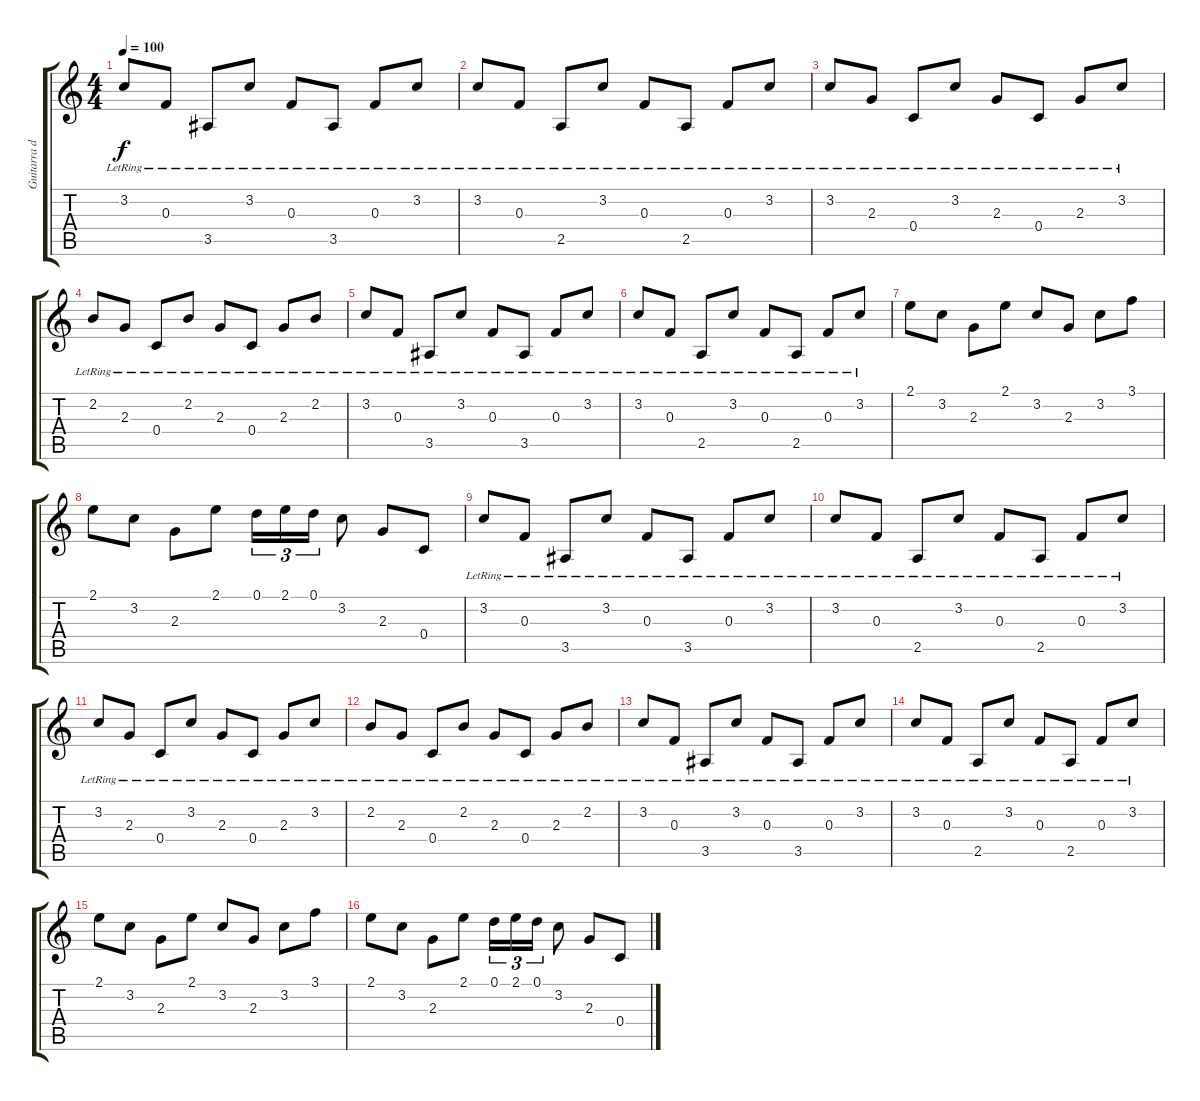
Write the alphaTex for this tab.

\track ("Guitarra distor 1" "Guitarra d") {instrument overdrivenguitar}
\staff {score tabs}
\tuning (D4 A3 F3 C3 G2 D2) {hide}
\ts (4 4)
\tempo 100
\clef g2
\ks c
3.2{lr}.8{dy f} 0.3{lr}.8 3.5{lr}.8 3.2{lr}.8 0.3{lr}.8 3.5{lr}.8 0.3{lr}.8 3.2{lr}.8 |
3.2{lr}.8 0.3{lr}.8 2.5{lr}.8 3.2{lr}.8 0.3{lr}.8 2.5{lr}.8 0.3{lr}.8 3.2{lr}.8 |
3.2{lr}.8 2.3{lr}.8 0.4{lr}.8 3.2{lr}.8 2.3{lr}.8 0.4{lr}.8 2.3{lr}.8 3.2{lr}.8 |
2.2{lr}.8 2.3{lr}.8 0.4{lr}.8 2.2{lr}.8 2.3{lr}.8 0.4{lr}.8 2.3{lr}.8 2.2{lr}.8 |
3.2{lr}.8 0.3{lr}.8 3.5{lr}.8 3.2{lr}.8 0.3{lr}.8 3.5{lr}.8 0.3{lr}.8 3.2{lr}.8 |
3.2{lr}.8 0.3{lr}.8 2.5{lr}.8 3.2{lr}.8 0.3{lr}.8 2.5{lr}.8 0.3{lr}.8 3.2{lr}.8 |
2.1.8 3.2.8 2.3.8 2.1.8 3.2.8 2.3.8 3.2.8 3.1.8 |
2.1.8 3.2.8 2.3.8 2.1.8 0.1.16{tu (3 2)} 2.1.16{tu (3 2)} 0.1.16{tu (3 2)} 3.2.8 2.3.8 0.4.8 |
3.2{lr}.8 0.3{lr}.8 3.5{lr}.8 3.2{lr}.8 0.3{lr}.8 3.5{lr}.8 0.3{lr}.8 3.2{lr}.8 |
3.2{lr}.8 0.3{lr}.8 2.5{lr}.8 3.2{lr}.8 0.3{lr}.8 2.5{lr}.8 0.3{lr}.8 3.2{lr}.8 |
3.2{lr}.8 2.3{lr}.8 0.4{lr}.8 3.2{lr}.8 2.3{lr}.8 0.4{lr}.8 2.3{lr}.8 3.2{lr}.8 |
2.2{lr}.8 2.3{lr}.8 0.4{lr}.8 2.2{lr}.8 2.3{lr}.8 0.4{lr}.8 2.3{lr}.8 2.2{lr}.8 |
3.2{lr}.8 0.3{lr}.8 3.5{lr}.8 3.2{lr}.8 0.3{lr}.8 3.5{lr}.8 0.3{lr}.8 3.2{lr}.8 |
3.2{lr}.8 0.3{lr}.8 2.5{lr}.8 3.2{lr}.8 0.3{lr}.8 2.5{lr}.8 0.3{lr}.8 3.2{lr}.8 |
2.1.8 3.2.8 2.3.8 2.1.8 3.2.8 2.3.8 3.2.8 3.1.8 |
2.1.8 3.2.8 2.3.8 2.1.8 0.1.16{tu (3 2)} 2.1.16{tu (3 2)} 0.1.16{tu (3 2)} 3.2.8 2.3.8 0.4.8
